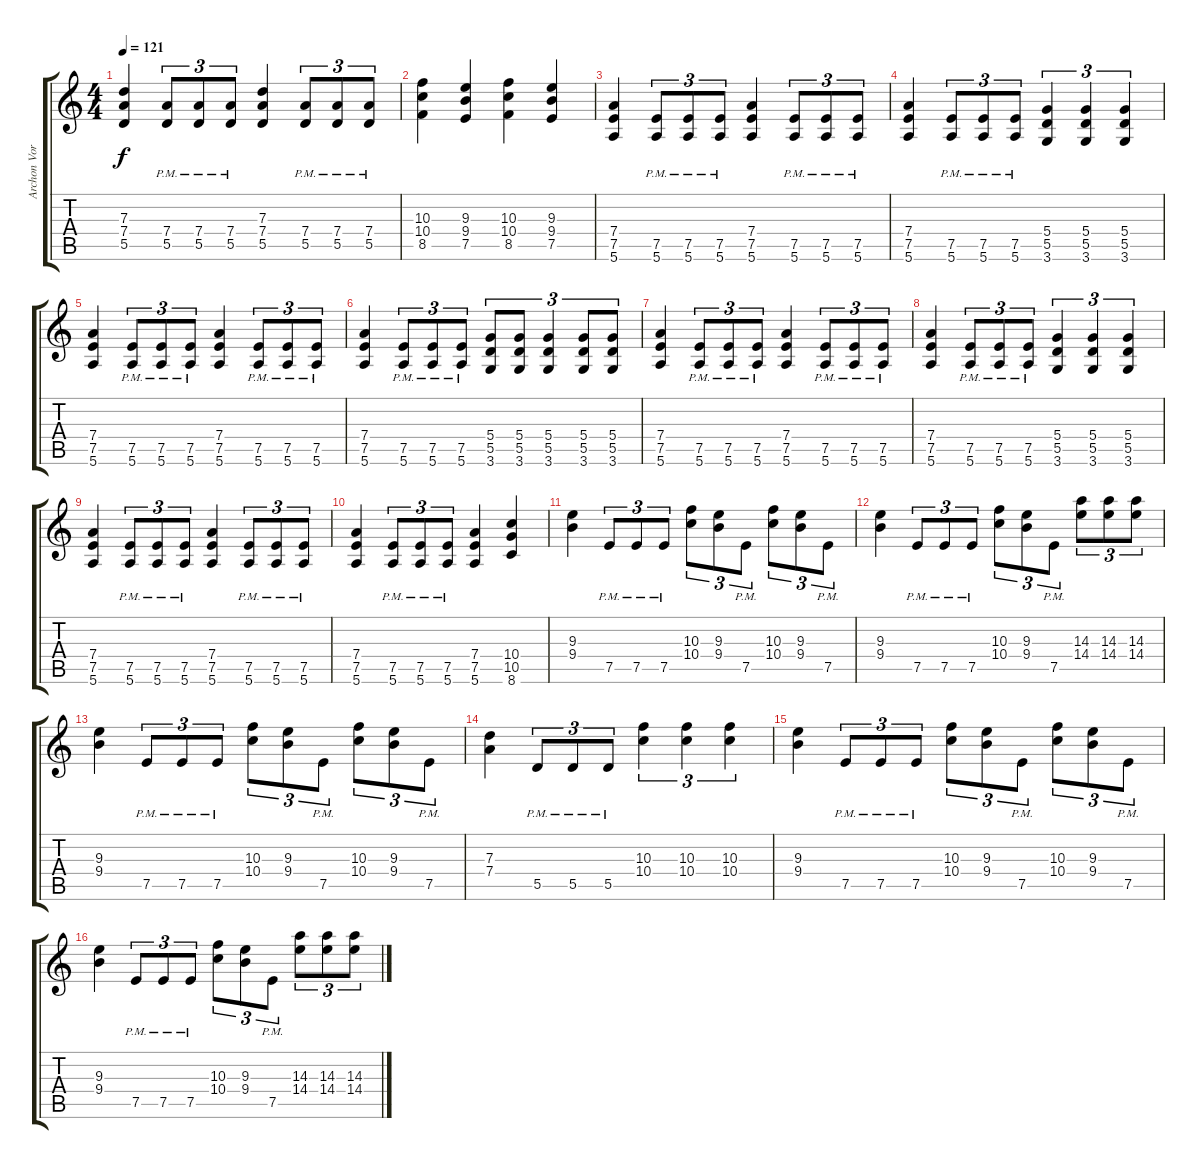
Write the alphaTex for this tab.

\track ("Archon Vorskaath" "Archon Vor") {instrument distortionguitar}
\staff {score tabs}
\tuning (E4 B3 G3 D3 A2 E2) {hide}
\ts (4 4)
\tempo 121
\clef g2
\ks c
(7.3 7.4 5.5).4{dy f} (7.4{pm} 5.5{pm}).8{tu (3 2)} (7.4{pm} 5.5{pm}).8{tu (3 2)} (7.4{pm} 5.5{pm}).8{tu (3 2)} (7.3 7.4 5.5).4 (7.4{pm} 5.5{pm}).8{tu (3 2)} (7.4{pm} 5.5{pm}).8{tu (3 2)} (7.4{pm} 5.5{pm}).8{tu (3 2)} |
(10.3 10.4 8.5).4 (9.3 9.4 7.5).4 (10.3 10.4 8.5).4 (9.3 9.4 7.5).4 |
(7.4 7.5 5.6).4 (7.5{pm} 5.6{pm}).8{tu (3 2)} (7.5{pm} 5.6{pm}).8{tu (3 2)} (7.5{pm} 5.6{pm}).8{tu (3 2)} (7.4 7.5 5.6).4 (7.5{pm} 5.6{pm}).8{tu (3 2)} (7.5{pm} 5.6{pm}).8{tu (3 2)} (7.5{pm} 5.6{pm}).8{tu (3 2)} |
(7.4 7.5 5.6).4 (7.5{pm} 5.6{pm}).8{tu (3 2)} (7.5{pm} 5.6{pm}).8{tu (3 2)} (7.5{pm} 5.6{pm}).8{tu (3 2)} (5.4 5.5 3.6).4{tu (3 2)} (5.4 5.5 3.6).4{tu (3 2)} (5.4 5.5 3.6).4{tu (3 2)} |
(7.4 7.5 5.6).4 (7.5{pm} 5.6{pm}).8{tu (3 2)} (7.5{pm} 5.6{pm}).8{tu (3 2)} (7.5{pm} 5.6{pm}).8{tu (3 2)} (7.4 7.5 5.6).4 (7.5{pm} 5.6{pm}).8{tu (3 2)} (7.5{pm} 5.6{pm}).8{tu (3 2)} (7.5{pm} 5.6{pm}).8{tu (3 2)} |
(7.4 7.5 5.6).4 (7.5{pm} 5.6{pm}).8{tu (3 2)} (7.5{pm} 5.6{pm}).8{tu (3 2)} (7.5{pm} 5.6{pm}).8{tu (3 2)} (5.4 5.5 3.6).8{tu (3 2)} (5.4 5.5 3.6).8{tu (3 2)} (5.4 5.5 3.6).4{tu (3 2)} (5.4 5.5 3.6).8{tu (3 2)} (5.4 5.5 3.6).8{tu (3 2)} |
(7.4 7.5 5.6).4 (7.5{pm} 5.6{pm}).8{tu (3 2)} (7.5{pm} 5.6{pm}).8{tu (3 2)} (7.5{pm} 5.6{pm}).8{tu (3 2)} (7.4 7.5 5.6).4 (7.5{pm} 5.6{pm}).8{tu (3 2)} (7.5{pm} 5.6{pm}).8{tu (3 2)} (7.5{pm} 5.6{pm}).8{tu (3 2)} |
(7.4 7.5 5.6).4 (7.5{pm} 5.6{pm}).8{tu (3 2)} (7.5{pm} 5.6{pm}).8{tu (3 2)} (7.5{pm} 5.6{pm}).8{tu (3 2)} (5.4 5.5 3.6).4{tu (3 2)} (5.4 5.5 3.6).4{tu (3 2)} (5.4 5.5 3.6).4{tu (3 2)} |
(7.4 7.5 5.6).4 (7.5{pm} 5.6{pm}).8{tu (3 2)} (7.5{pm} 5.6{pm}).8{tu (3 2)} (7.5{pm} 5.6{pm}).8{tu (3 2)} (7.4 7.5 5.6).4 (7.5{pm} 5.6{pm}).8{tu (3 2)} (7.5{pm} 5.6{pm}).8{tu (3 2)} (7.5{pm} 5.6{pm}).8{tu (3 2)} |
(7.4 7.5 5.6).4 (7.5{pm} 5.6{pm}).8{tu (3 2)} (7.5{pm} 5.6{pm}).8{tu (3 2)} (7.5{pm} 5.6{pm}).8{tu (3 2)} (7.4 7.5 5.6).4 (10.4 10.5 8.6).4 |
(9.3 9.4).4 7.5{pm}.8{tu (3 2)} 7.5{pm}.8{tu (3 2)} 7.5{pm}.8{tu (3 2)} (10.3 10.4).8{tu (3 2)} (9.3 9.4).8{tu (3 2)} 7.5{pm}.8{tu (3 2)} (10.3 10.4).8{tu (3 2)} (9.3 9.4).8{tu (3 2)} 7.5{pm}.8{tu (3 2)} |
(9.3 9.4).4 7.5{pm}.8{tu (3 2)} 7.5{pm}.8{tu (3 2)} 7.5{pm}.8{tu (3 2)} (10.3 10.4).8{tu (3 2)} (9.3 9.4).8{tu (3 2)} 7.5{pm}.8{tu (3 2)} (14.3 14.4).8{tu (3 2)} (14.3 14.4).8{tu (3 2)} (14.3 14.4).8{tu (3 2)} |
(9.3 9.4).4 7.5{pm}.8{tu (3 2)} 7.5{pm}.8{tu (3 2)} 7.5{pm}.8{tu (3 2)} (10.3 10.4).8{tu (3 2)} (9.3 9.4).8{tu (3 2)} 7.5{pm}.8{tu (3 2)} (10.3 10.4).8{tu (3 2)} (9.3 9.4).8{tu (3 2)} 7.5{pm}.8{tu (3 2)} |
(7.3 7.4).4 5.5{pm}.8{tu (3 2)} 5.5{pm}.8{tu (3 2)} 5.5{pm}.8{tu (3 2)} (10.3 10.4).4{tu (3 2)} (10.3 10.4).4{tu (3 2)} (10.3 10.4).4{tu (3 2)} |
(9.3 9.4).4 7.5{pm}.8{tu (3 2)} 7.5{pm}.8{tu (3 2)} 7.5{pm}.8{tu (3 2)} (10.3 10.4).8{tu (3 2)} (9.3 9.4).8{tu (3 2)} 7.5{pm}.8{tu (3 2)} (10.3 10.4).8{tu (3 2)} (9.3 9.4).8{tu (3 2)} 7.5{pm}.8{tu (3 2)} |
(9.3 9.4).4 7.5{pm}.8{tu (3 2)} 7.5{pm}.8{tu (3 2)} 7.5{pm}.8{tu (3 2)} (10.3 10.4).8{tu (3 2)} (9.3 9.4).8{tu (3 2)} 7.5{pm}.8{tu (3 2)} (14.3 14.4).8{tu (3 2)} (14.3 14.4).8{tu (3 2)} (14.3 14.4).8{tu (3 2)}
